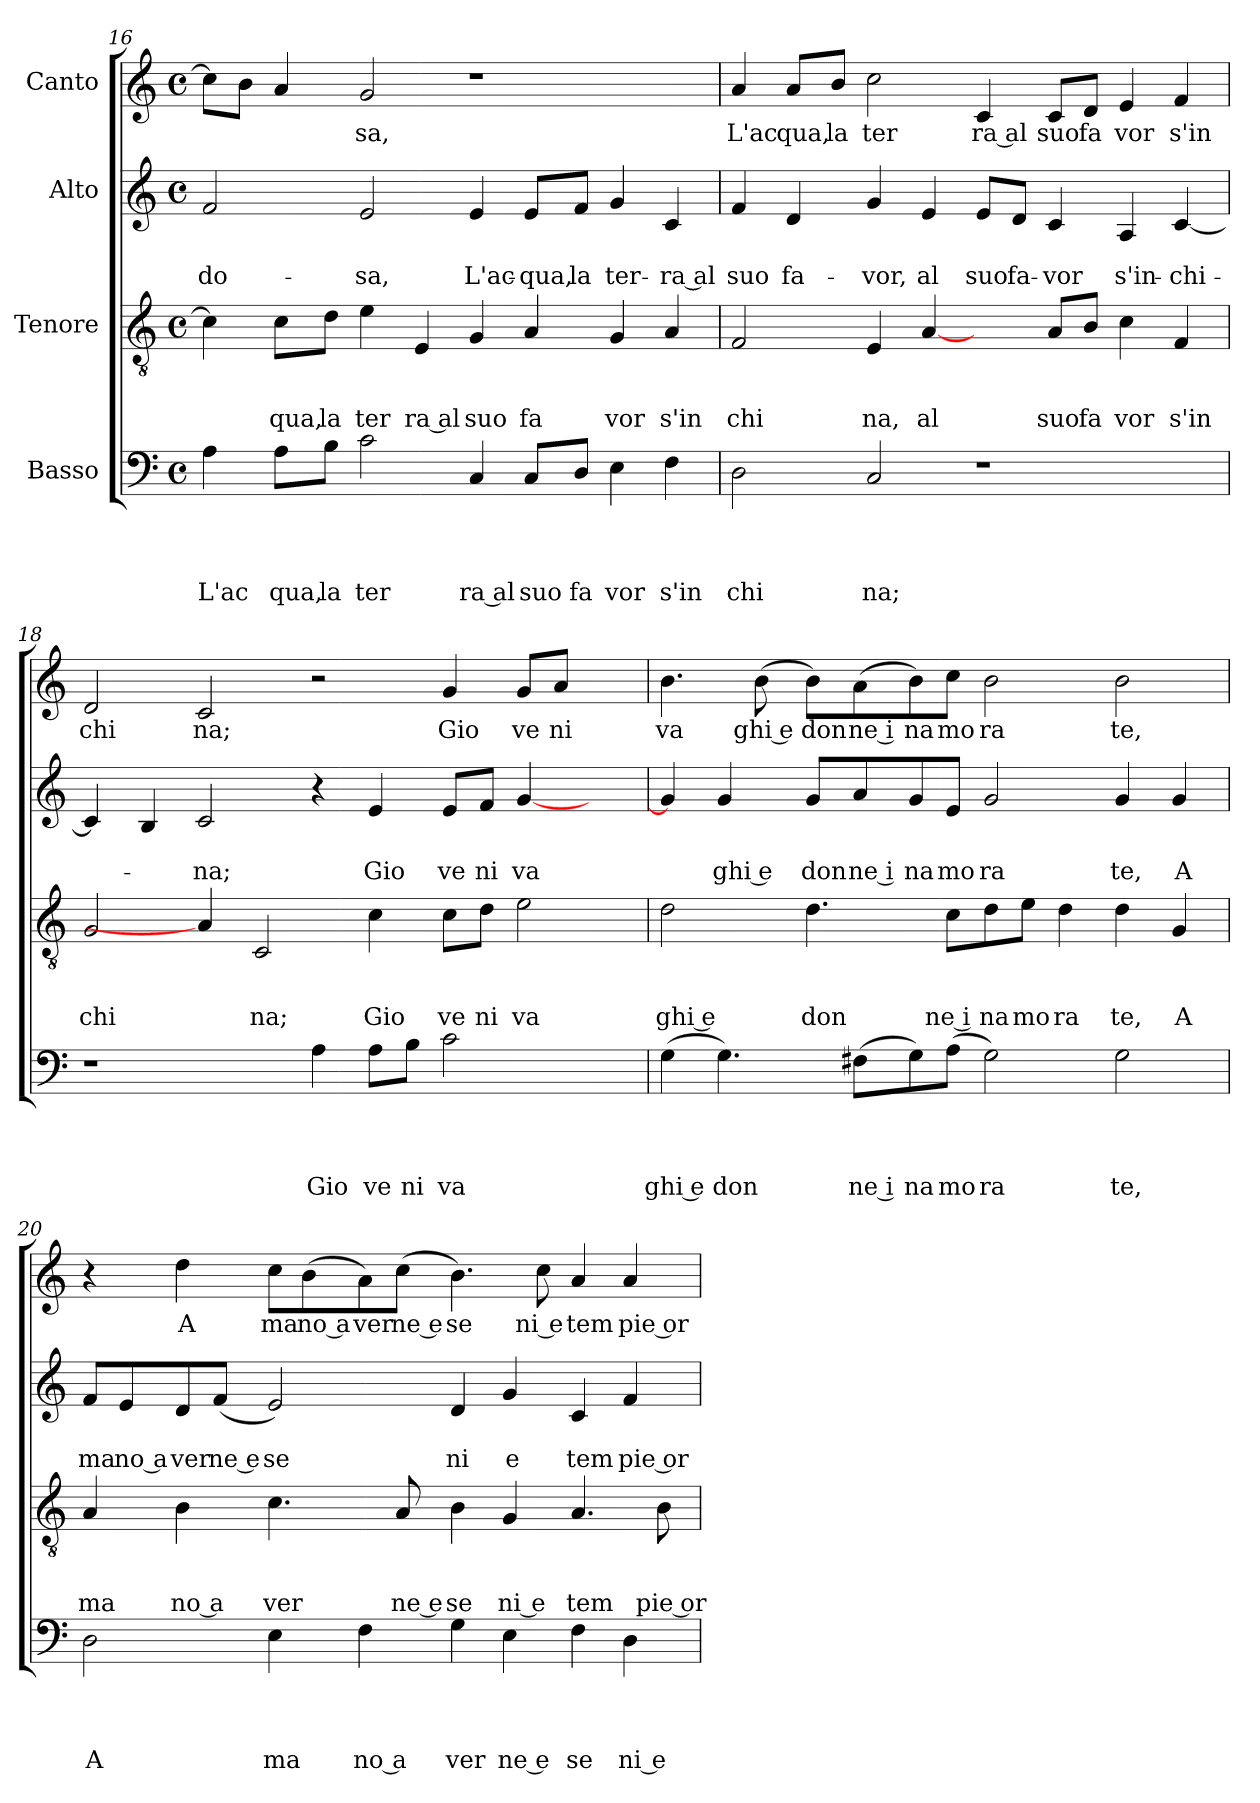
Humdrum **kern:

**kern	**text	**text	**text	**text	**kern	**text	**text	**text	**kern	**text	**text	**kern	**text
*part4	*part4	*part4	*part4	*part4	*part3	*part3	*part3	*part3	*part2	*part2	*part2	*part1	*part1
*staff4	*staff4	*staff4	*staff4	*staff4	*staff3	*staff3	*staff3	*staff3	*staff2	*staff2	*staff2	*staff1	*staff1
*I"Basso	*	*	*	*	*I"Tenore	*	*	*	*I"Alto	*	*	*I"Canto	*
*clefF4	*	*	*	*	*clefGv2	*	*	*	*clefG2	*	*	*clefG2	*
*k[]	*	*	*	*	*k[]	*	*	*	*k[]	*	*	*k[]	*
*C:	*	*	*	*	*C:	*	*	*	*C:	*	*	*C:	*
*M4/4	*	*	*	*	*M4/4	*	*	*	*M4/4	*	*	*M4/4	*
*met(c)	*	*	*	*	*met(c)	*	*	*	*met(c)	*	*	*met(c)	*
=16	=16	=16	=16	=16	=16	=16	=16	=16	=16	=16	=16	=16	=16
!	!	!	!	!LO:LY:b	!	!	!	!	!	!	!LO:LY:b	!	!
4A\	.	.	.	L'ac	4c\]	.	.	.	2f/	.	-do-	8cc\L]	.
.	.	.	.	.	.	.	.	.	.	.	.	8b\J	.
!	!	!	!	!LO:LY:b	!	!	!	!LO:LY:b	!	!	!	!	!
8A\L	.	.	.	qua,	8c\L	.	.	qua,	.	.	.	4a/	.
!	!	!	!	!LO:LY:b	!	!	!	!LO:LY:b	!	!	!	!	!
8B\J	.	.	.	la	8d\J	.	.	la	.	.	.	.	.
!	!	!	!	!LO:LY:b	!	!	!	!LO:LY:b	!	!	!LO:LY:b	!	!LO:LY:b
2c\	.	.	.	ter	4e\	.	.	ter	2e/	.	-sa,	2g/	sa,
!	!	!	!	!	!	!	!	!LO:LY:b:rj	!	!	!	!	!
.	.	.	.	.	4E/	.	.	ra al	.	.	.	.	.
!	!	!	!	!LO:LY:b:rj	!	!	!	!LO:LY:b	!	!	!LO:LY:b	!	!
4C/	.	.	.	ra al	4G/	.	.	suo	4e/	.	L'ac-	1r	.
!	!	!	!	!LO:LY:b	!	!	!	!LO:LY:b	!	!	!LO:LY:b	!	!
8C/L	.	.	.	suo	4A/	.	.	fa	8e/L	.	-qua,	.	.
!	!	!	!	!LO:LY:b	!	!	!	!	!	!	!LO:LY:b	!	!
8D/J	.	.	.	fa	.	.	.	.	8f/J	.	la	.	.
!	!	!	!	!LO:LY:b	!	!	!	!LO:LY:b	!	!	!LO:LY:b	!	!
4E\	.	.	.	vor	4G/	.	.	vor	4g/	.	ter-	.	.
!	!	!	!	!LO:LY:b	!	!	!	!LO:LY:b	!	!	!LO:LY:b:rj	!	!
4F\	.	.	.	s'in	4A/	.	.	s'in	4c/	.	-ra al	.	.
=17	=17	=17	=17	=17	=17	=17	=17	=17	=17	=17	=17	=17	=17
!	!	!	!	!LO:LY:b	!	!	!	!LO:LY:b	!	!	!LO:LY:b	!	!LO:LY:b
2D\	.	.	.	chi	2F/	.	.	chi	4f/	.	suo	4a/	L'ac
!	!	!	!	!	!	!	!	!	!	!	!LO:LY:b	!	!LO:LY:b
.	.	.	.	.	.	.	.	.	4d/	.	fa-	8a/L	qua,
!	!	!	!	!	!	!	!	!	!	!	!	!	!LO:LY:b
.	.	.	.	.	.	.	.	.	.	.	.	8b/J	la
!	!	!	!	!LO:LY:b	!	!	!	!LO:LY:b	!	!	!LO:LY:b	!	!LO:LY:b
2C/	.	.	.	na;	4E/	.	.	na,	4g/	.	-vor,	2cc\	ter
!	!	!	!	!	!	!	!	!LO:LY:b	!	!	!LO:LY:b	!	!
.	.	.	.	.	[4A/	.	.	al	4e/	.	al	.	.
!	!	!	!	!	!	!	!	!	!	!	!LO:LY:b	!	!LO:LY:b:rj
1r	.	.	.	.	4ryy	.	.	.	8e/L	.	suo	4c/	ra al
!	!	!	!	!	!	!	!	!	!	!	!LO:LY:b	!	!
.	.	.	.	.	.	.	.	.	8d/J	.	fa-	.	.
!	!	!	!	!	!	!	!	!LO:LY:b	!	!	!LO:LY:b	!	!LO:LY:b
.	.	.	.	.	8A/L	.	.	suo	4c/	.	-vor	8c/L	suo
!	!	!	!	!	!	!	!	!LO:LY:b	!	!	!	!	!LO:LY:b
.	.	.	.	.	8B/J	.	.	fa	.	.	.	8d/J	fa
!	!	!	!	!	!	!	!	!LO:LY:b	!	!	!LO:LY:b	!	!LO:LY:b
.	.	.	.	.	4c\	.	.	vor	4A/	.	s'in-	4e/	vor
!	!	!	!	!	!	!	!	!LO:LY:b	!	!	!LO:LY:b	!	!LO:LY:b
.	.	.	.	.	4F/	.	.	s'in	[<4c/	.	-chi-	4f/	s'in
!!LO:LB:g=z
=18	=18	=18	=18	=18	=18	=18	=18	=18	=18	=18	=18	=18	=18
!	!	!	!	!	!	!	!	!LO:LY:b	!	!	!	!	!LO:LY:b
1r	.	.	.	.	2G/	.	.	chi	4c/]	.	.	2d/	chi
.	.	.	.	.	.	.	.	.	4B/	.	.	.	.
!	!	!	!	!	!	!	!	!	!	!	!LO:LY:b	!	!LO:LY:b
.	.	.	.	.	4A/]	.	.	.	2c/	.	-na;	2c/	na;
!	!	!	!	!	!	!	!	!LO:LY:b	!	!	!	!	!
.	.	.	.	.	2C/	.	.	na;	.	.	.	.	.
!	!	!	!	!LO:LY:b	!	!	!	!	!	!	!	!	!
4A\	.	.	.	Gio	.	.	.	.	4r	.	.	2r	.
!	!	!	!	!LO:LY:b	!	!	!	!LO:LY:b	!	!	!LO:LY:b	!	!
8A\L	.	.	.	ve	4c\	.	.	Gio	4e/	.	Gio	.	.
!	!	!	!	!LO:LY:b	!	!	!	!	!	!	!	!	!
8B\J	.	.	.	ni	.	.	.	.	.	.	.	.	.
!	!	!	!	!LO:LY:b	!	!	!	!LO:LY:b	!	!	!LO:LY:b	!	!LO:LY:b
2c\	.	.	.	va	8c\L	.	.	ve	8e/L	.	ve	4g/	Gio
!	!	!	!	!	!	!	!	!LO:LY:b	!	!	!LO:LY:b	!	!
.	.	.	.	.	8d\J	.	.	ni	8f/J	.	ni	.	.
!	!	!	!	!	!	!	!	!LO:LY:b	!	!	!LO:LY:b	!	!LO:LY:b
.	.	.	.	.	2e\	.	.	va	[<4g/	.	va	8g/L	ve
!	!	!	!	!	!	!	!	!	!	!	!	!	!LO:LY:b
.	.	.	.	.	.	.	.	.	.	.	.	8a/J	ni
4ryy	.	.	.	.	.	.	.	.	4ryy	.	.	4ryy	.
=19	=19	=19	=19	=19	=19	=19	=19	=19	=19	=19	=19	=19	=19
!	!	!	!	!LO:LY:b:rj	!	!	!	!LO:LY:b:rj	!	!	!	!	!LO:LY:b
(<4G\	.	.	.	ghi e	2d\	.	.	ghi e	4g/]	.	.	4.b\	va
!	!	!	!	!LO:LY:b	!	!	!	!	!	!	!LO:LY:b:rj	!	!
4.G\)	.	.	.	don	.	.	.	.	4g/	.	ghi e	.	.
!	!	!	!	!	!	!	!	!	!	!	!	!	!LO:LY:b:rj
.	.	.	.	.	.	.	.	.	.	.	.	(<8b\	ghi e
!	!	!	!	!	!	!	!	!LO:LY:b	!	!	!LO:LY:b	!	!LO:LY:b
.	.	.	.	.	4.d\	.	.	don	8g/L	.	don	8b\L)	don
!	!	!	!	!LO:LY:b:rj	!	!	!	!	!	!	!LO:LY:b:rj	!	!LO:LY:b:rj
(<8F#X\L	.	.	.	ne i	.	.	.	.	8a/	.	ne i	(<8a\	ne i
!	!	!	!	!LO:LY:b	!	!	!	!	!	!	!LO:LY:b	!	!LO:LY:b
8G\)	.	.	.	na	.	.	.	.	8g/	.	na	8b\)	na
!	!	!	!	!LO:LY:b	!	!	!	!LO:LY:b:rj	!	!	!LO:LY:b	!	!LO:LY:b
(>8A\J	.	.	.	mo	8c\L	.	.	ne i	8e/J	.	mo	8cc\J	mo
!	!	!	!	!LO:LY:b	!	!	!	!LO:LY:b	!	!	!LO:LY:b	!	!LO:LY:b
2G\)	.	.	.	ra	8d\	.	.	na	2g/	.	ra	2b\	ra
!	!	!	!	!	!	!	!	!LO:LY:b	!	!	!	!	!
.	.	.	.	.	8e\J	.	.	mo	.	.	.	.	.
!	!	!	!	!	!	!	!	!LO:LY:b	!	!	!	!	!
.	.	.	.	.	4d\	.	.	ra	.	.	.	.	.
!	!	!	!	!LO:LY:b	!	!	!	!LO:LY:b	!	!	!LO:LY:b	!	!LO:LY:b
2G\	.	.	.	te,	4d\	.	.	te,	4g/	.	te,	2b\	te,
!	!	!	!	!	!	!	!	!LO:LY:b	!	!	!LO:LY:b	!	!
.	.	.	.	.	4G/	.	.	A	4g/	.	A	.	.
=20	=20	=20	=20	=20	=20	=20	=20	=20	=20	=20	=20	=20	=20
!	!	!	!	!LO:LY:b	!	!	!	!LO:LY:b	!	!	!LO:LY:b	!	!
2D\	.	.	.	A	4A/	.	.	ma	8f/L	.	ma	4r	.
!	!	!	!	!	!	!	!	!	!	!	!LO:LY:b:rj	!	!
.	.	.	.	.	.	.	.	.	8e/	.	no a	.	.
!	!	!	!	!	!	!	!	!LO:LY:b:rj	!	!	!LO:LY:b	!	!LO:LY:b
.	.	.	.	.	4B\	.	.	no a	8d/	.	ver	4dd\	A
!	!	!	!	!	!	!	!	!	!	!	!LO:LY:b:rj	!	!
.	.	.	.	.	.	.	.	.	(<8f/J	.	ne e	.	.
!	!	!	!	!LO:LY:b	!	!	!	!LO:LY:b	!	!	!LO:LY:b	!	!LO:LY:b
4E\	.	.	.	ma	4.c\	.	.	ver	2e/)	.	se	8cc\L	ma
!	!	!	!	!	!	!	!	!	!	!	!	!	!LO:LY:b:rj
.	.	.	.	.	.	.	.	.	.	.	.	(<8b\	no a
!	!	!	!	!LO:LY:b:rj	!	!	!	!	!	!	!	!	!LO:LY:b
4F\	.	.	.	no a	.	.	.	.	.	.	.	8a\)	ver
!	!	!	!	!	!	!	!	!LO:LY:b:rj	!	!	!	!	!LO:LY:b:rj
.	.	.	.	.	8A/	.	.	ne e	.	.	.	(<8cc\J	ne e
!	!	!	!	!LO:LY:b	!	!	!	!LO:LY:b	!	!	!LO:LY:b	!	!LO:LY:b
4G\	.	.	.	ver	4B\	.	.	se	4d/	.	ni	4.b\)	se
!	!	!	!	!LO:LY:b:rj	!	!	!	!LO:LY:b:rj	!	!	!LO:LY:b	!	!
4E\	.	.	.	ne e	4G/	.	.	ni e	4g/	.	e	.	.
!	!	!	!	!	!	!	!	!	!	!	!	!	!LO:LY:b:rj
.	.	.	.	.	.	.	.	.	.	.	.	8cc\	ni e
!	!	!	!	!LO:LY:b	!	!	!	!LO:LY:b	!	!	!LO:LY:b	!	!LO:LY:b
4F\	.	.	.	se	4.A/	.	.	tem	4c/	.	tem	4a/	tem
!	!	!	!	!LO:LY:b:rj	!	!	!	!	!	!	!LO:LY:b:rj	!	!LO:LY:b:rj
4D\	.	.	.	ni e	.	.	.	.	4f/	.	pie or	4a/	pie or
!	!	!	!	!	!	!	!	!LO:LY:b:rj	!	!	!	!	!
.	.	.	.	.	8B\	.	.	pie or	.	.	.	.	.
=	=	=	=	=	=	=	=	=	=	=	=	=	=
*-	*-	*-	*-	*-	*-	*-	*-	*-	*-	*-	*-	*-	*-
